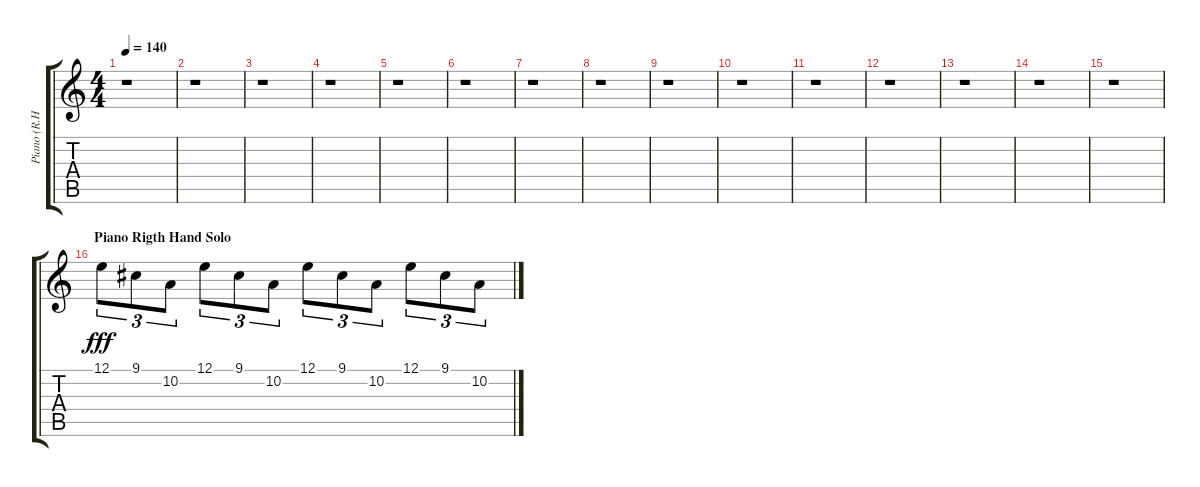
\track ("Piano (R.Hand)" "Piano (R.H") {instrument acousticgrandpiano}
\staff {score tabs}
\tuning (E4 B3 G3 D3 A2 E2) {hide}
\ts (4 4)
\tempo 140
\clef g2
\ks c
r.1{dy fff} |
r.1 |
r.1 |
r.1 |
r.1 |
r.1 |
r.1 |
r.1 |
r.1 |
r.1 |
r.1 |
r.1 |
r.1 |
r.1 |
r.1 |
\section ("" "Piano Rigth Hand Solo")
12.1.8{tu (3 2)} 9.1.8{tu (3 2)} 10.2.8{tu (3 2)} 12.1.8{tu (3 2)} 9.1.8{tu (3 2)} 10.2.8{tu (3 2)} 12.1.8{tu (3 2)} 9.1.8{tu (3 2)} 10.2.8{tu (3 2)} 12.1.8{tu (3 2)} 9.1.8{tu (3 2)} 10.2.8{tu (3 2)}
